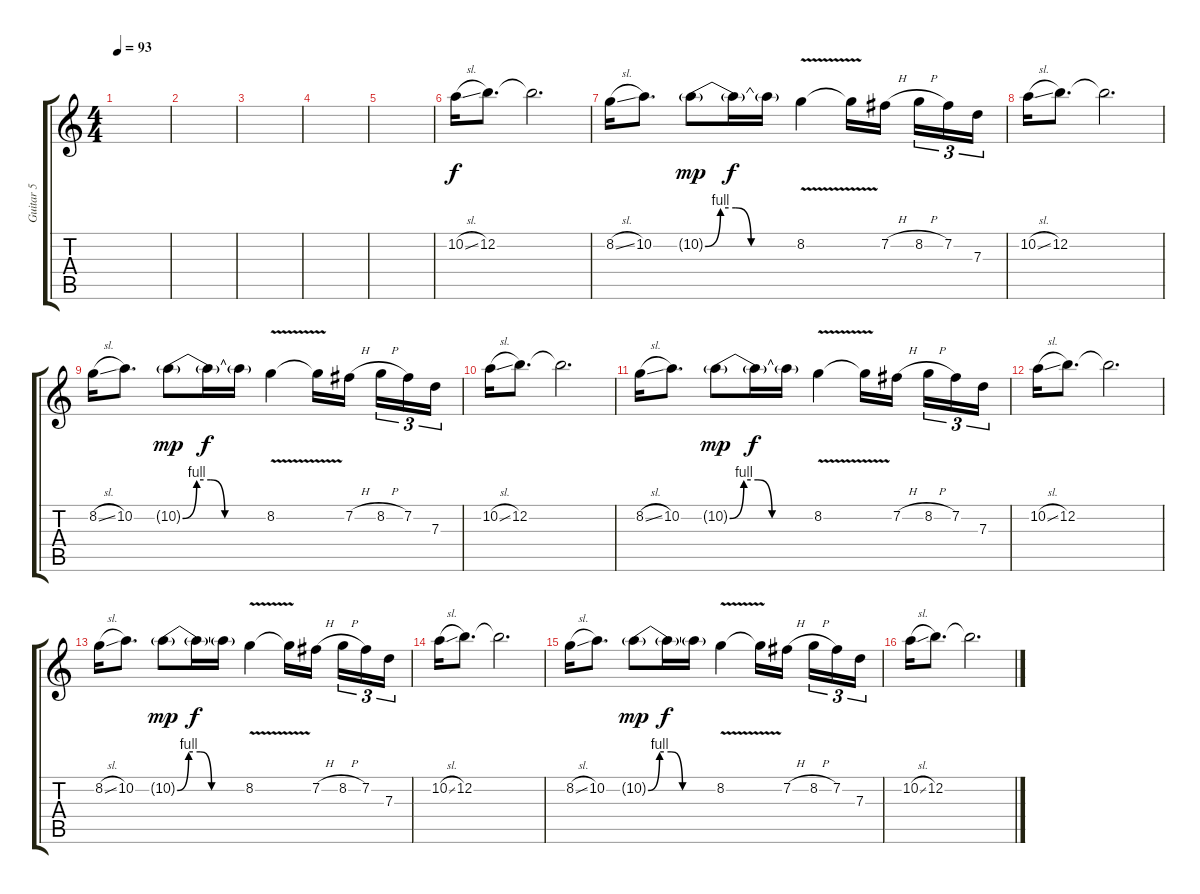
\track ("Guitar 5" "Guitar 5") {instrument overdrivenguitar}
\staff {score tabs}
\tuning (E4 B3 G3 D3 A2 E2) {hide}
\ts (4 4)
\tempo 93
\clef g2
\ks c
|
|
|
|
|
10.2{sl}.16 12.2.8{d} 12.2{t}.2{d} |
8.2{sl}.16 10.2.8{d} 10.2{be (custom 0 0 10 4 20 4 30 0 60 0) g}.8{dy mp} 10.2{t}.16{dy f} 10.2{t}.16 8.2{v}.4 8.2{t}.16 7.2{h}.16{beam splitsecondary} 8.2{h}.16{tu (3 2)} 7.2.16{tu (3 2)} 7.3.16{tu (3 2)} |
10.2{sl}.16 12.2.8{d} 12.2{t}.2{d} |
8.2{sl}.16 10.2.8{d} 10.2{be (custom 0 0 10 4 20 4 30 0 60 0) g}.8{dy mp} 10.2{t}.16{dy f} 10.2{t}.16 8.2{v}.4 8.2{t}.16 7.2{h}.16{beam splitsecondary} 8.2{h}.16{tu (3 2)} 7.2.16{tu (3 2)} 7.3.16{tu (3 2)} |
10.2{sl}.16 12.2.8{d} 12.2{t}.2{d} |
8.2{sl}.16 10.2.8{d} 10.2{be (custom 0 0 10 4 20 4 30 0 60 0) g}.8{dy mp} 10.2{t}.16{dy f} 10.2{t}.16 8.2{v}.4 8.2{t}.16 7.2{h}.16{beam splitsecondary} 8.2{h}.16{tu (3 2)} 7.2.16{tu (3 2)} 7.3.16{tu (3 2)} |
10.2{sl}.16 12.2.8{d} 12.2{t}.2{d} |
8.2{sl}.16 10.2.8{d} 10.2{be (custom 0 0 10 4 20 4 30 0 60 0) g}.8{dy mp} 10.2{t}.16{dy f} 10.2{t}.16 8.2{v}.4 8.2{t}.16 7.2{h}.16{beam splitsecondary} 8.2{h}.16{tu (3 2)} 7.2.16{tu (3 2)} 7.3.16{tu (3 2)} |
10.2{sl}.16 12.2.8{d} 12.2{t}.2{d} |
8.2{sl}.16 10.2.8{d} 10.2{be (custom 0 0 10 4 20 4 30 0 60 0) g}.8{dy mp} 10.2{t}.16{dy f} 10.2{t}.16 8.2{v}.4 8.2{t}.16 7.2{h}.16{beam splitsecondary} 8.2{h}.16{tu (3 2)} 7.2.16{tu (3 2)} 7.3.16{tu (3 2)} |
10.2{sl}.16 12.2.8{d} 12.2{t}.2{d}
